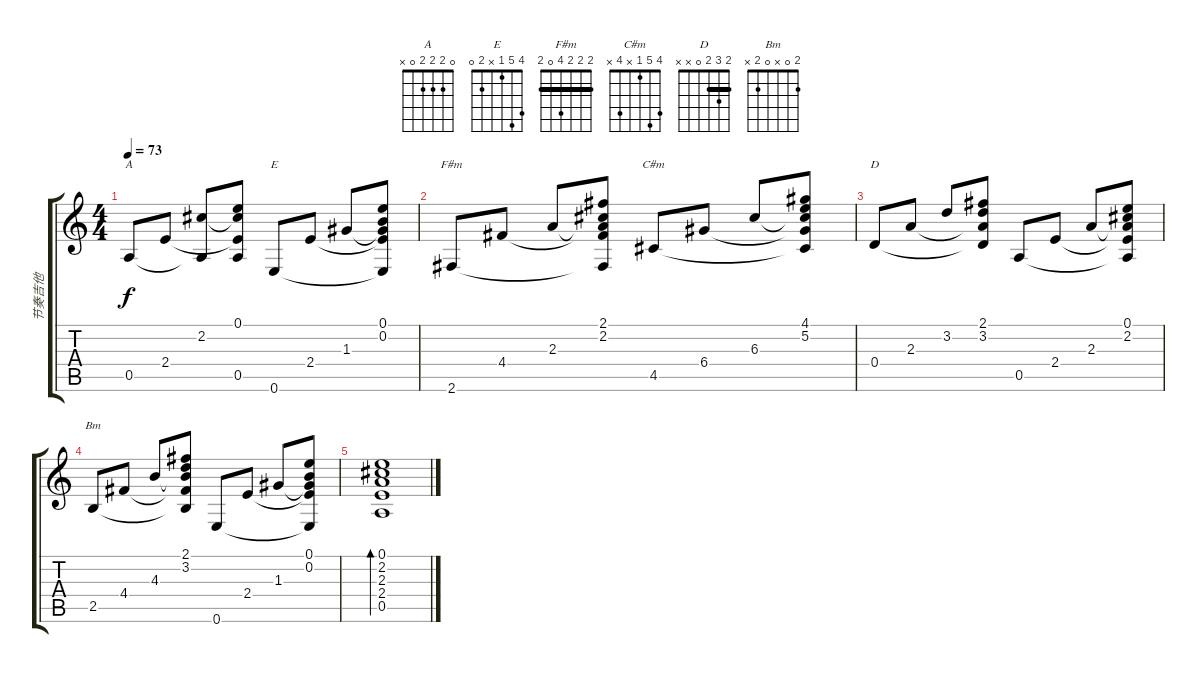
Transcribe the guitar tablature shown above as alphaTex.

\track ("节奏吉他" "节奏吉他") {instrument acousticguitarsteel}
\staff {score tabs}
\tuning (E4 B3 G3 D3 A2 E2) {hide}
\chord ("A" 0 2 2 2 0 x)
\chord ("E" 4 5 1 x 2 0)
\chord ("F#m" 2 2 2 4 0 2) {barre 2}
\chord ("C#m" 4 5 1 x 4 x)
\chord ("D" 2 3 2 0 x x) {barre 2}
\chord ("Bm" 2 0 x 0 2 x)
\ts (4 4)
\tempo 73
\clef g2
\ks c
0.5.8{ch "A" dy f} 2.4.8 (2.2 0.5{t}).8 (0.1 2.2{t} 2.4{t} 0.5).8 0.6.8{ch "E"} 2.4.8 1.3.8 (0.1 0.2 1.3{t} 2.4{t} 0.6{t}).8 |
2.6.8{ch "F#m"} 4.4.8 2.3.8 (2.1 2.2 2.3{t} 4.4{t} 2.6{t}).8 4.5.8{ch "C#m"} 6.4.8 6.3.8 (4.1 5.2 6.3{t} 6.4{t} 4.5{t}).8 |
0.4.8{ch "D"} 2.3.8 3.2.8 (2.1 3.2 2.3{t} 0.4{t}).8 0.5.8 2.4.8 2.3.8 (0.1 2.2 2.3{t} 2.4{t} 0.5{t}).8 |
2.5.8{ch "Bm"} 4.4.8 4.3.8 (2.1 3.2 4.3{t} 4.4{t} 2.5{t}).8 0.6.8 2.4.8 1.3.8 (0.1 0.2 1.3{t} 2.4{t} 0.6{t}).8 |
(0.1 2.2 2.3 2.4 0.5).1{bd 240}
